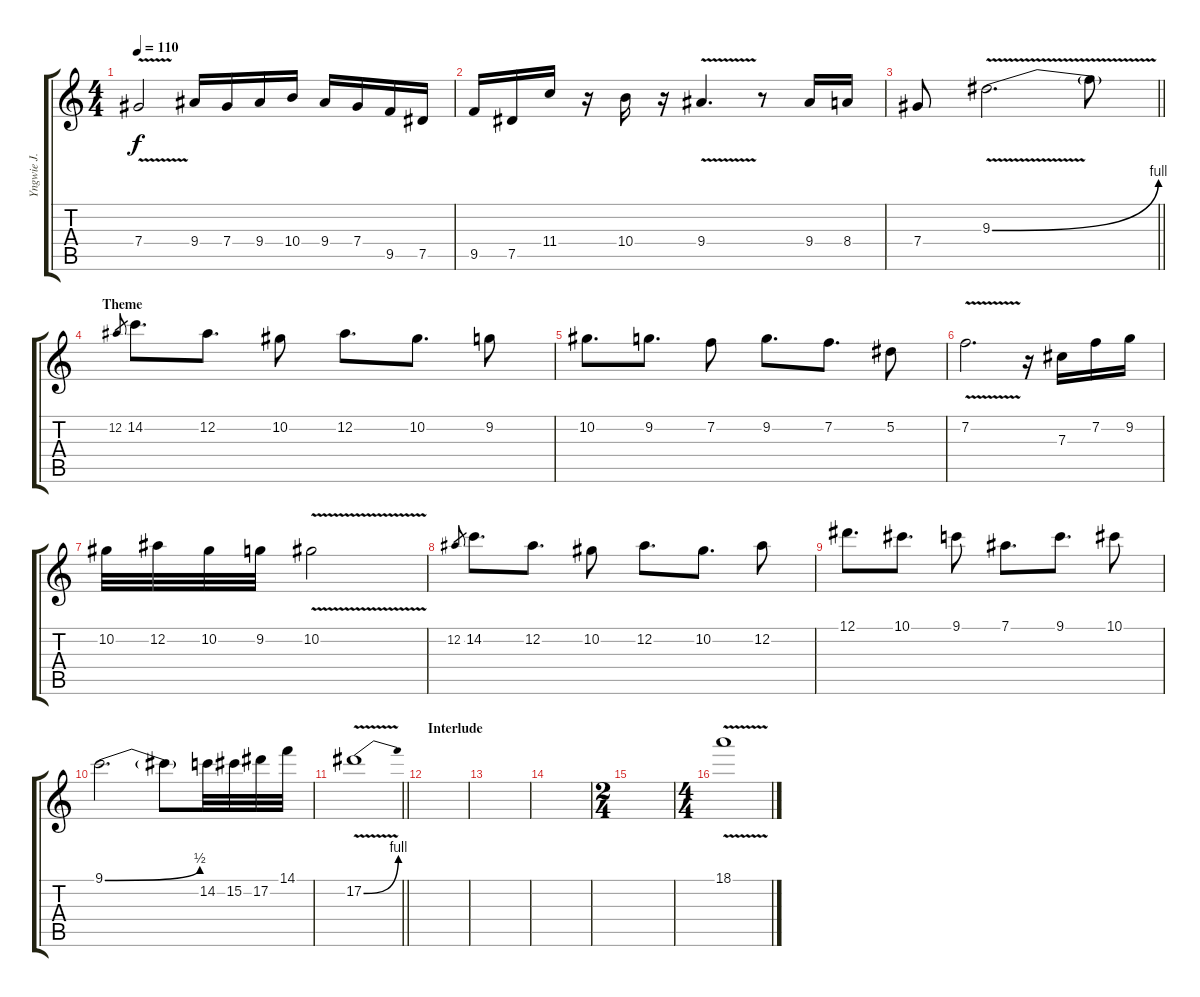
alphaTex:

\track ("Yngwie J. Malmsteen" "Yngwie J. ") {instrument overdrivenguitar}
\staff {score tabs}
\tuning (Eb4 Bb3 Gb3 Db3 Ab2 Eb2) {hide}
\ts (4 4)
\tempo 110
\clef g2
\ks c
7.4{v}.2{dy f} 9.4.16 7.4.16 9.4.16 10.4.16 9.4.16 7.4.16 9.5.16 7.5.16 |
9.5.16 7.5.16 11.4.16 r.16 10.4.16 r.16 9.4{v}.4{d} r.8 9.4.16 8.4.16 |
\barLineRight lightlight
7.4.8 9.3{be (bend 0 0 60 4) v}.2{d} 9.3{t}.8 |
\section ("" "Theme")
12.2.8{gr} 14.2.8{d} 12.2.8{d} 10.2.8 12.2.8{d} 10.2.8{d} 9.2.8 |
10.2.8{d} 9.2.8{d} 7.2.8 9.2.8{d} 7.2.8{d} 5.2.8 |
7.2{v}.2{d} r.16 7.3.16 7.2.16 9.2.16 |
10.2.32 12.2.32 10.2.32 9.2.32 10.2{v}.2 |
12.2.8{gr} 14.2.8{d} 12.2.8{d} 10.2.8 12.2.8{d} 10.2.8{d} 12.2.8 |
12.1.8{d} 10.1.8{d} 9.1.8 7.1.8{d} 9.1.8{d} 10.1.8 |
9.1{be (bend 0 0 60 2)}.2{d} 9.1{t}.8 14.2.32 15.2.32 17.2.32 14.1.32 |
\barLineRight lightlight
17.2{be (bend 0 0 60 4) v}.1 |
\section ("" "Interlude")
|
|
|
\ts (2 4)
|
\ts (4 4)
18.1{v}.1
